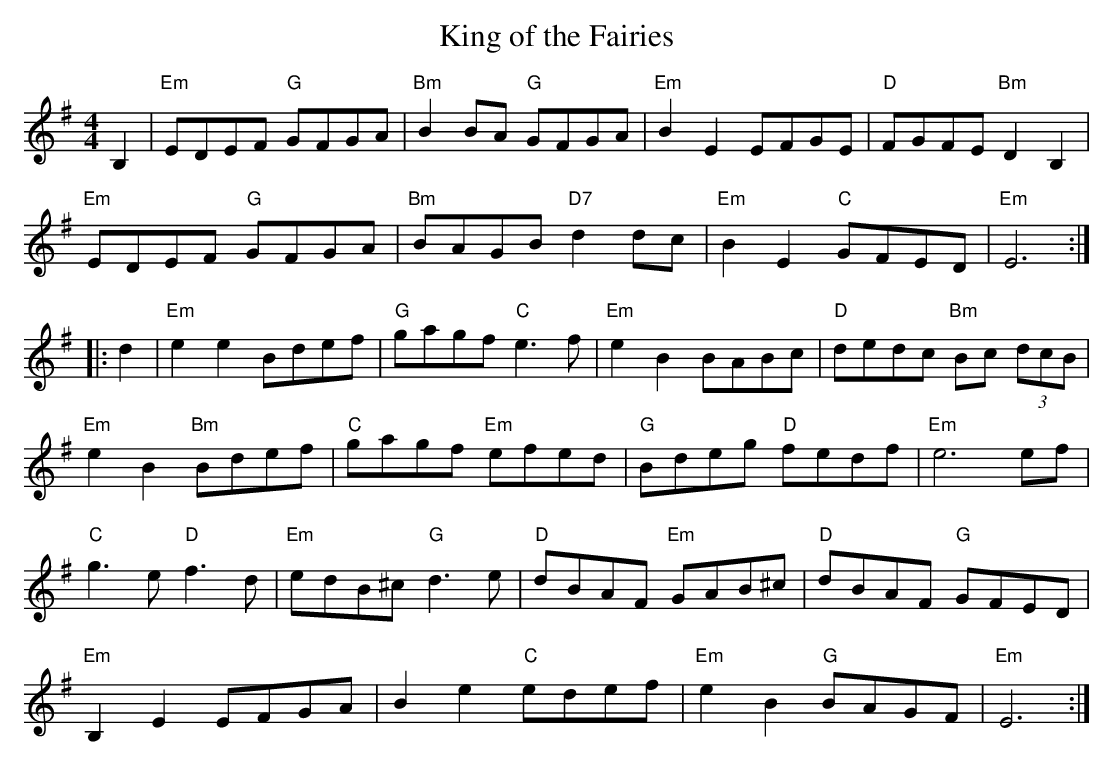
X:1
T:King of the Fairies
M:4/4
L:1/8
K:Em
B,2|"Em"EDEF "G"GFGA|"Bm"B2BA "G"GFGA|"Em"B2E2 EFGE|"D"FGFE "Bm"D2B,2|
"Em"EDEF "G"GFGA|"Bm"BAGB "D7"d2dc|"Em"B2E2 "C"GFED|"Em"E6:|
|:d2|"Em"e2e2 Bdef|"G"gagf "C"e3f|"Em"e2B2 BABc|"D"dedc "Bm"Bc (3dcB|
"Em"e2B2 "Bm"Bdef |"C"gagf "Em"efed|"G"Bdeg "D"fedf|"Em"e6 ef|
"C"g3e "D"f3d|"Em"edB^c "G"d3e|"D"dBAF "Em"GAB^c|"D"dBAF "G"GFED|
"Em"B,2E2 EFGA|B2e2 "C"edef|"Em"e2B2 "G"BAGF|"Em"E6:|
